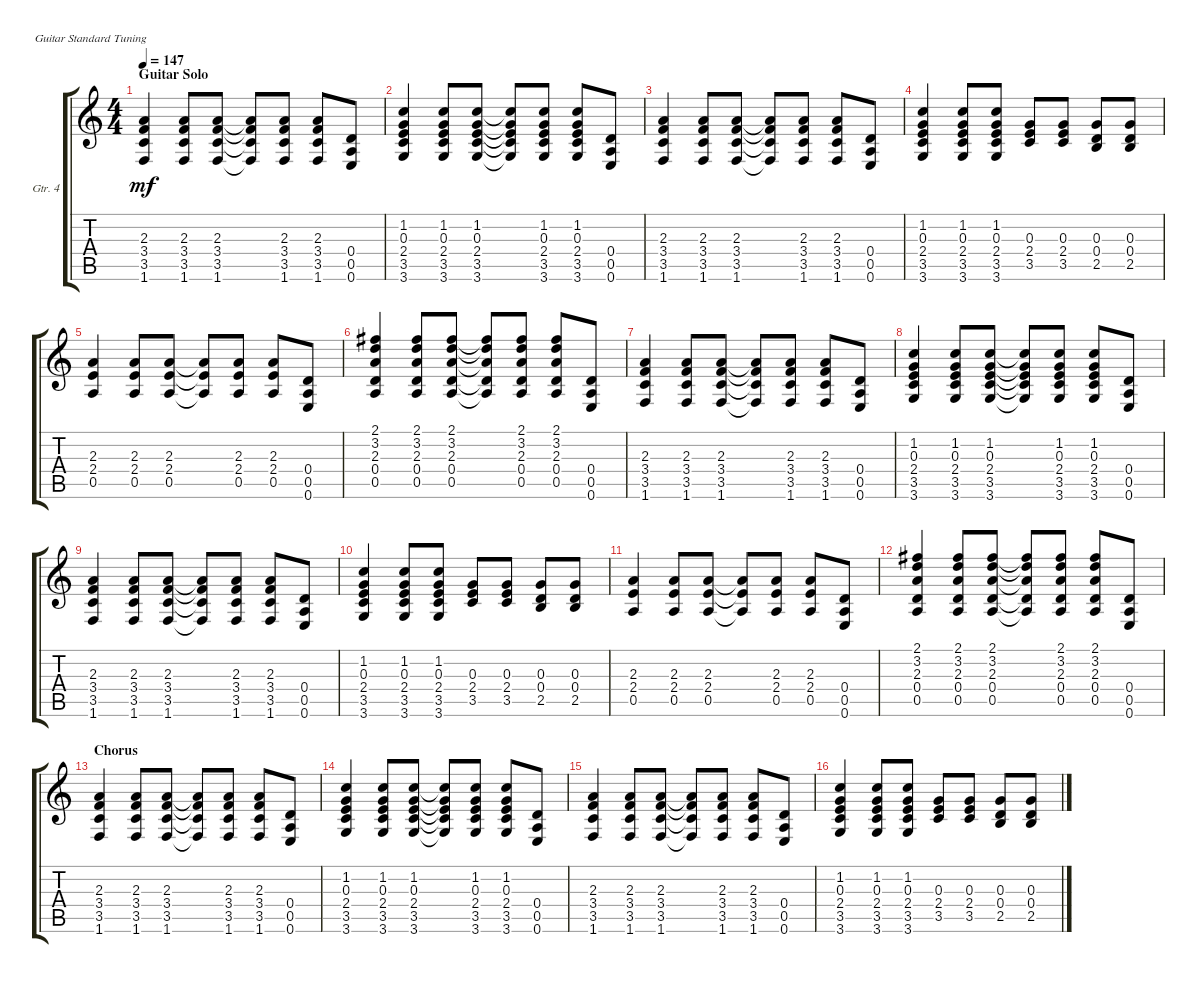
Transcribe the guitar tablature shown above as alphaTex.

\defaultSystemsLayout 4
\bracketExtendMode groupsimilarinstruments
\firstSystemTrackNameOrientation horizontal
\otherSystemsTrackNameOrientation horizontal
\track ("Guitar 4" "Gtr. 4") {instrument distortionguitar}
\staff {score tabs}
\tuning (E4 B3 G3 D3 A2 E2)
\ts (4 4)
\section ("" "Guitar Solo")
\tempo 147
\clef g2
\ks c
(1.6 3.5 3.4 2.3).4{dy mf} (1.6 3.5 3.4 2.3).8 (1.6 3.5 3.4 2.3).8 (1.6{t} 3.5{t} 3.4{t} 2.3{t}).8 (1.6 3.5 3.4 2.3).8 (1.6 3.5 3.4 2.3).8 (0.4 0.5 0.6).8 |
(3.6 3.5 2.4 0.3 1.2).4 (3.6 3.5 2.4 0.3 1.2).8 (3.6 3.5 2.4 0.3 1.2).8 (3.6{t} 3.5{t} 2.4{t} 0.3{t} 1.2{t}).8 (3.6 3.5 2.4 0.3 1.2).8 (3.6 3.5 2.4 0.3 1.2).8 (0.4 0.5 0.6).8 |
(1.6 3.5 3.4 2.3).4 (1.6 3.5 3.4 2.3).8 (1.6 3.5 3.4 2.3).8 (1.6{t} 3.5{t} 3.4{t} 2.3{t}).8 (1.6 3.5 3.4 2.3).8 (1.6 3.5 3.4 2.3).8 (0.4 0.5 0.6).8 |
(3.6 3.5 2.4 0.3 1.2).4 (3.6 3.5 2.4 0.3 1.2).8 (3.6 3.5 2.4 0.3 1.2).8 (3.5 2.4 0.3).8 (3.5 2.4 0.3).8 (0.3 0.4 2.5).8 (0.3 0.4 2.5).8 |
(0.5 2.4 2.3).4 (0.5 2.4 2.3).8 (0.5 2.4 2.3).8 (0.5{t} 2.4{t} 2.3{t}).8 (0.5 2.4 2.3).8 (0.5 2.4 2.3).8 (0.5 0.4 0.6).8 |
(2.1 3.2 2.3 0.4 0.5).4 (2.1 3.2 2.3 0.4 0.5).8 (2.1 3.2 2.3 0.4 0.5).8 (2.1{t} 3.2{t} 2.3{t} 0.4{t} 0.5{t}).8 (2.1 3.2 2.3 0.4 0.5).8 (2.1 3.2 2.3 0.4 0.5).8 (0.6 0.5 0.4).8 |
(1.6 3.5 3.4 2.3).4 (1.6 3.5 3.4 2.3).8 (1.6 3.5 3.4 2.3).8 (1.6{t} 3.5{t} 3.4{t} 2.3{t}).8 (1.6 3.5 3.4 2.3).8 (1.6 3.5 3.4 2.3).8 (0.4 0.5 0.6).8 |
(3.6 3.5 2.4 0.3 1.2).4 (3.6 3.5 2.4 0.3 1.2).8 (3.6 3.5 2.4 0.3 1.2).8 (3.6{t} 3.5{t} 2.4{t} 0.3{t} 1.2{t}).8 (3.6 3.5 2.4 0.3 1.2).8 (3.6 3.5 2.4 0.3 1.2).8 (0.4 0.5 0.6).8 |
(1.6 3.5 3.4 2.3).4 (1.6 3.5 3.4 2.3).8 (1.6 3.5 3.4 2.3).8 (1.6{t} 3.5{t} 3.4{t} 2.3{t}).8 (1.6 3.5 3.4 2.3).8 (1.6 3.5 3.4 2.3).8 (0.4 0.5 0.6).8 |
(3.6 3.5 2.4 0.3 1.2).4 (3.6 3.5 2.4 0.3 1.2).8 (3.6 3.5 2.4 0.3 1.2).8 (3.5 2.4 0.3).8 (3.5 2.4 0.3).8 (0.3 0.4 2.5).8 (0.3 0.4 2.5).8 |
(0.5 2.4 2.3).4 (0.5 2.4 2.3).8 (0.5 2.4 2.3).8 (0.5{t} 2.4{t} 2.3{t}).8 (0.5 2.4 2.3).8 (0.5 2.4 2.3).8 (0.5 0.4 0.6).8 |
(2.1 3.2 2.3 0.4 0.5).4 (2.1 3.2 2.3 0.4 0.5).8 (2.1 3.2 2.3 0.4 0.5).8 (2.1{t} 3.2{t} 2.3{t} 0.4{t} 0.5{t}).8 (2.1 3.2 2.3 0.4 0.5).8 (2.1 3.2 2.3 0.4 0.5).8 (0.6 0.5 0.4).8 |
\section ("" "Chorus")
(1.6 3.5 3.4 2.3).4 (1.6 3.5 3.4 2.3).8 (1.6 3.5 3.4 2.3).8 (1.6{t} 3.5{t} 3.4{t} 2.3{t}).8 (1.6 3.5 3.4 2.3).8 (1.6 3.5 3.4 2.3).8 (0.4 0.5 0.6).8 |
(3.6 3.5 2.4 0.3 1.2).4 (3.6 3.5 2.4 0.3 1.2).8 (3.6 3.5 2.4 0.3 1.2).8 (3.6{t} 3.5{t} 2.4{t} 0.3{t} 1.2{t}).8 (3.6 3.5 2.4 0.3 1.2).8 (3.6 3.5 2.4 0.3 1.2).8 (0.4 0.5 0.6).8 |
(1.6 3.5 3.4 2.3).4 (1.6 3.5 3.4 2.3).8 (1.6 3.5 3.4 2.3).8 (1.6{t} 3.5{t} 3.4{t} 2.3{t}).8 (1.6 3.5 3.4 2.3).8 (1.6 3.5 3.4 2.3).8 (0.4 0.5 0.6).8 |
(3.6 3.5 2.4 0.3 1.2).4 (3.6 3.5 2.4 0.3 1.2).8 (3.6 3.5 2.4 0.3 1.2).8 (3.5 2.4 0.3).8 (3.5 2.4 0.3).8 (0.3 0.4 2.5).8 (0.3 0.4 2.5).8
